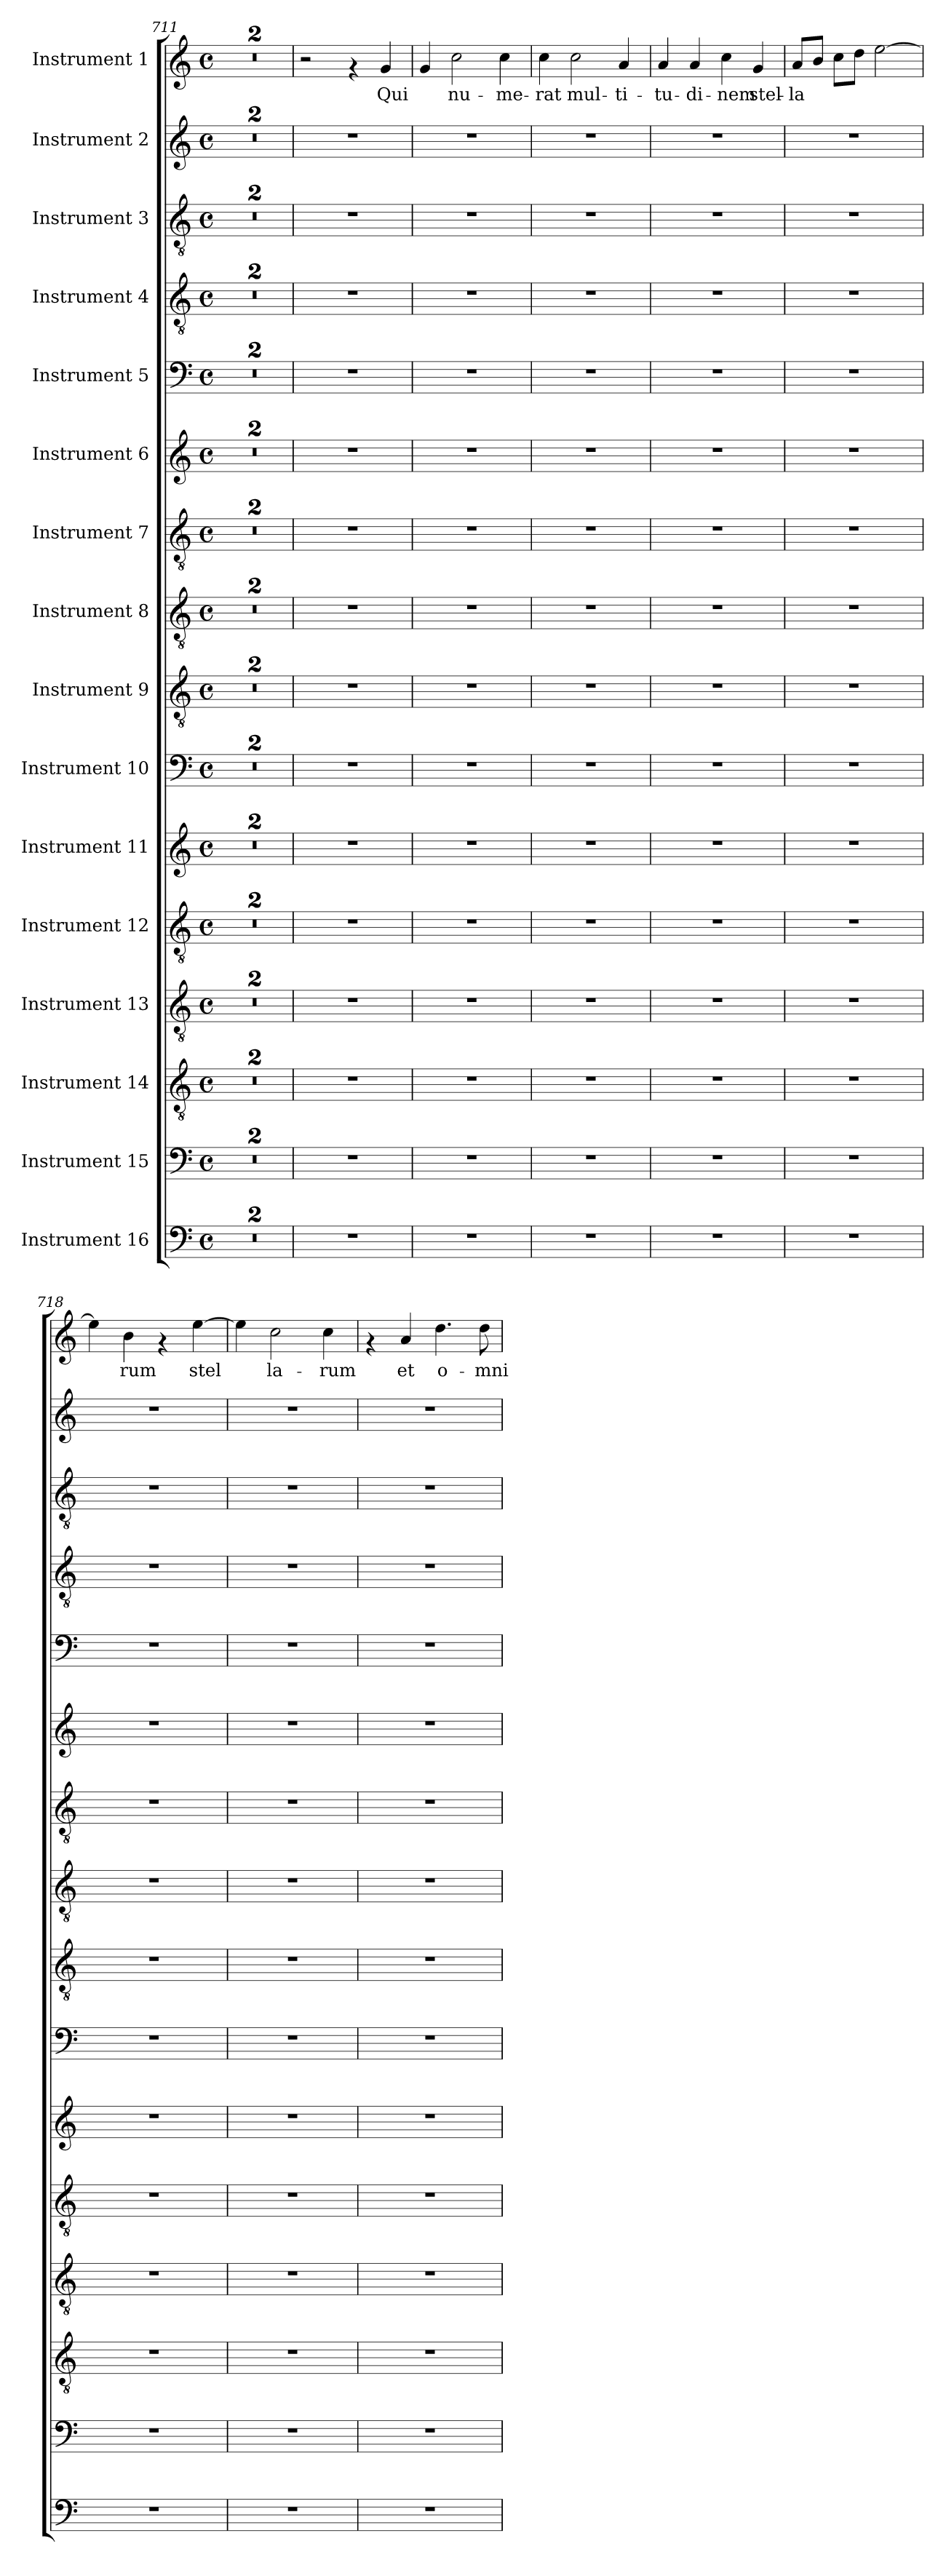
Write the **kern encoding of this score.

**kern	**kern	**kern	**kern	**kern	**kern	**kern	**kern	**kern	**kern	**kern	**kern	**kern	**kern	**kern	**kern	**text
*part16	*part15	*part14	*part13	*part12	*part11	*part10	*part9	*part8	*part7	*part6	*part5	*part4	*part3	*part2	*part1	*part1
*staff16	*staff15	*staff14	*staff13	*staff12	*staff11	*staff10	*staff9	*staff8	*staff7	*staff6	*staff5	*staff4	*staff3	*staff2	*staff1	*staff1
*I"Instrument 16	*I"Instrument 15	*I"Instrument 14	*I"Instrument 13	*I"Instrument 12	*I"Instrument 11	*I"Instrument 10	*I"Instrument 9	*I"Instrument 8	*I"Instrument 7	*I"Instrument 6	*I"Instrument 5	*I"Instrument 4	*I"Instrument 3	*I"Instrument 2	*I"Instrument 1	*
*clefF4	*clefF4	*clefGv2	*clefGv2	*clefGv2	*clefG2	*clefF4	*clefGv2	*clefGv2	*clefGv2	*clefG2	*clefF4	*clefGv2	*clefGv2	*clefG2	*clefG2	*
*k[]	*k[]	*k[]	*k[]	*k[]	*k[]	*k[]	*k[]	*k[]	*k[]	*k[]	*k[]	*k[]	*k[]	*k[]	*k[]	*
*C:	*C:	*C:	*C:	*C:	*C:	*C:	*C:	*C:	*C:	*C:	*C:	*C:	*C:	*C:	*C:	*
*M4/4	*M4/4	*M4/4	*M4/4	*M4/4	*M4/4	*M4/4	*M4/4	*M4/4	*M4/4	*M4/4	*M4/4	*M4/4	*M4/4	*M4/4	*M4/4	*
*met(c)	*met(c)	*met(c)	*met(c)	*met(c)	*met(c)	*met(c)	*met(c)	*met(c)	*met(c)	*met(c)	*met(c)	*met(c)	*met(c)	*met(c)	*met(c)	*
=711	=711	=711	=711	=711	=711	=711	=711	=711	=711	=711	=711	=711	=711	=711	=711	=711
1r	1r	1r	1r	1r	1r	1r	1r	1r	1r	1r	1r	1r	1r	1r	1r	.
=712	=712	=712	=712	=712	=712	=712	=712	=712	=712	=712	=712	=712	=712	=712	=712	=712
1r	1r	1r	1r	1r	1r	1r	1r	1r	1r	1r	1r	1r	1r	1r	1r	.
=713	=713	=713	=713	=713	=713	=713	=713	=713	=713	=713	=713	=713	=713	=713	=713	=713
1r	1r	1r	1r	1r	1r	1r	1r	1r	1r	1r	1r	1r	1r	1r	2r	.
.	.	.	.	.	.	.	.	.	.	.	.	.	.	.	4rf	.
!	!	!	!	!	!	!	!	!	!	!	!	!	!	!	!	!LO:LY:b:cj
.	.	.	.	.	.	.	.	.	.	.	.	.	.	.	4g/	Qui
!!LO:LB:g=z
=714	=714	=714	=714	=714	=714	=714	=714	=714	=714	=714	=714	=714	=714	=714	=714	=714
!	!	!	!	!	!	!	!	!	!	!	!	!	!	!	!	!LO:LY:b:cj
1r	1r	1r	1r	1r	1r	1r	1r	1r	1r	1r	1r	1r	1r	1r	4g/	.
!	!	!	!	!	!	!	!	!	!	!	!	!	!	!	!	!LO:LY:b:cj
.	.	.	.	.	.	.	.	.	.	.	.	.	.	.	2cc\	nu-
!	!	!	!	!	!	!	!	!	!	!	!	!	!	!	!	!LO:LY:b:cj
.	.	.	.	.	.	.	.	.	.	.	.	.	.	.	4cc\	-me-
=715	=715	=715	=715	=715	=715	=715	=715	=715	=715	=715	=715	=715	=715	=715	=715	=715
!	!	!	!	!	!	!	!	!	!	!	!	!	!	!	!	!LO:LY:b:cj
1r	1r	1r	1r	1r	1r	1r	1r	1r	1r	1r	1r	1r	1r	1r	4cc\	-rat
!	!	!	!	!	!	!	!	!	!	!	!	!	!	!	!	!LO:LY:b:cj
.	.	.	.	.	.	.	.	.	.	.	.	.	.	.	2cc\	mul-
!	!	!	!	!	!	!	!	!	!	!	!	!	!	!	!	!LO:LY:b:cj
.	.	.	.	.	.	.	.	.	.	.	.	.	.	.	4a/	-ti-
=716	=716	=716	=716	=716	=716	=716	=716	=716	=716	=716	=716	=716	=716	=716	=716	=716
!	!	!	!	!	!	!	!	!	!	!	!	!	!	!	!	!LO:LY:b:cj
1r	1r	1r	1r	1r	1r	1r	1r	1r	1r	1r	1r	1r	1r	1r	4a/	-tu-
!	!	!	!	!	!	!	!	!	!	!	!	!	!	!	!	!LO:LY:b:cj
.	.	.	.	.	.	.	.	.	.	.	.	.	.	.	4a/	-di-
!	!	!	!	!	!	!	!	!	!	!	!	!	!	!	!	!LO:LY:b:cj
.	.	.	.	.	.	.	.	.	.	.	.	.	.	.	4cc\	-nem
!	!	!	!	!	!	!	!	!	!	!	!	!	!	!	!	!LO:LY:b:cj
.	.	.	.	.	.	.	.	.	.	.	.	.	.	.	4g/	stel-
=717	=717	=717	=717	=717	=717	=717	=717	=717	=717	=717	=717	=717	=717	=717	=717	=717
!	!	!	!	!	!	!	!	!	!	!	!	!	!	!	!	!LO:LY:b:cj
1r	1r	1r	1r	1r	1r	1r	1r	1r	1r	1r	1r	1r	1r	1r	8a/L	-la-
!	!	!	!	!	!	!	!	!	!	!	!	!	!	!	!	!LO:LY:b:cj
.	.	.	.	.	.	.	.	.	.	.	.	.	.	.	8b/J	--
!	!	!	!	!	!	!	!	!	!	!	!	!	!	!	!	!LO:LY:b:cj
.	.	.	.	.	.	.	.	.	.	.	.	.	.	.	8cc\L	--
!	!	!	!	!	!	!	!	!	!	!	!	!	!	!	!	!LO:LY:b:cj
.	.	.	.	.	.	.	.	.	.	.	.	.	.	.	8dd\J	--
!	!	!	!	!	!	!	!	!	!	!	!	!	!	!	!	!LO:LY:b:cj
.	.	.	.	.	.	.	.	.	.	.	.	.	.	.	[>2ee\	--
=718	=718	=718	=718	=718	=718	=718	=718	=718	=718	=718	=718	=718	=718	=718	=718	=718
!	!	!	!	!	!	!	!	!	!	!	!	!	!	!	!	!LO:LY:b:cj
1r	1r	1r	1r	1r	1r	1r	1r	1r	1r	1r	1r	1r	1r	1r	4ee\]	--
!	!	!	!	!	!	!	!	!	!	!	!	!	!	!	!	!LO:LY:b:cj
.	.	.	.	.	.	.	.	.	.	.	.	.	.	.	4b\	-rum
.	.	.	.	.	.	.	.	.	.	.	.	.	.	.	4rf	.
!	!	!	!	!	!	!	!	!	!	!	!	!	!	!	!	!LO:LY:b:cj
.	.	.	.	.	.	.	.	.	.	.	.	.	.	.	[>4ee\	stel-
=719	=719	=719	=719	=719	=719	=719	=719	=719	=719	=719	=719	=719	=719	=719	=719	=719
!	!	!	!	!	!	!	!	!	!	!	!	!	!	!	!	!LO:LY:b:cj
1r	1r	1r	1r	1r	1r	1r	1r	1r	1r	1r	1r	1r	1r	1r	4ee\]	--
!	!	!	!	!	!	!	!	!	!	!	!	!	!	!	!	!LO:LY:b:cj
.	.	.	.	.	.	.	.	.	.	.	.	.	.	.	2cc\	-la-
!	!	!	!	!	!	!	!	!	!	!	!	!	!	!	!	!LO:LY:b:cj
.	.	.	.	.	.	.	.	.	.	.	.	.	.	.	4cc\	-rum
=720	=720	=720	=720	=720	=720	=720	=720	=720	=720	=720	=720	=720	=720	=720	=720	=720
1r	1r	1r	1r	1r	1r	1r	1r	1r	1r	1r	1r	1r	1r	1r	4rf	.
!	!	!	!	!	!	!	!	!	!	!	!	!	!	!	!	!LO:LY:b:cj
.	.	.	.	.	.	.	.	.	.	.	.	.	.	.	4a/	et
!	!	!	!	!	!	!	!	!	!	!	!	!	!	!	!	!LO:LY:b:cj
.	.	.	.	.	.	.	.	.	.	.	.	.	.	.	4.dd\	o-
!	!	!	!	!	!	!	!	!	!	!	!	!	!	!	!	!LO:LY:b:cj
.	.	.	.	.	.	.	.	.	.	.	.	.	.	.	8dd\	-mni-
=	=	=	=	=	=	=	=	=	=	=	=	=	=	=	=	=
*-	*-	*-	*-	*-	*-	*-	*-	*-	*-	*-	*-	*-	*-	*-	*-	*-
